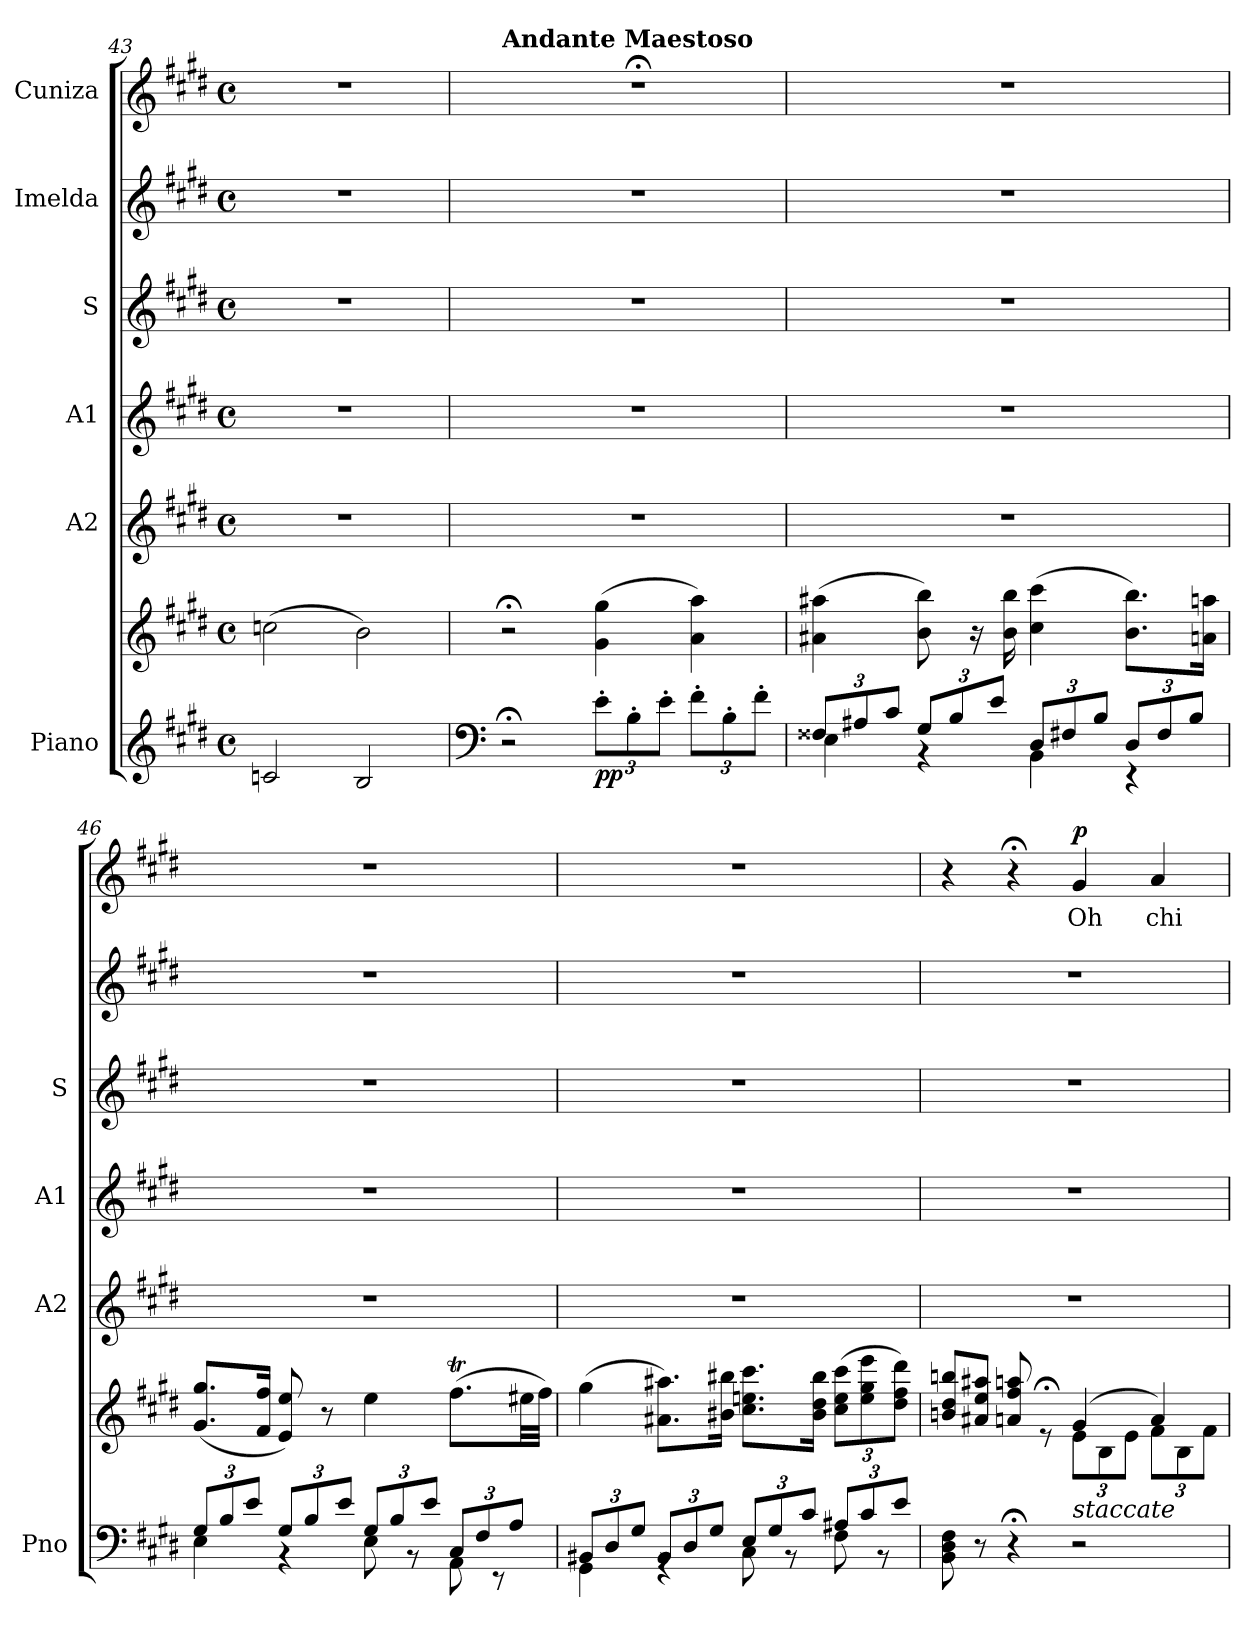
**kern	**kern	**dynam	**kern	**kern	**kern	**kern	**kern	**text	**dynam
*part6	*part6	*part6	*part5	*part4	*part3	*part2	*part1	*part1	*part1
*staff7	*staff6	*staff6/7	*staff5	*staff4	*staff3	*staff2	*staff1	*staff1	*staff1
*I"Piano	*	*	*I"A2	*I"A1	*I"S	*I"Imelda	*I"Cuniza	*	*
*I'Pno	*	*	*I'A2	*I'A1	*I'S	*	*	*	*
*clefG2	*clefG2	*	*clefG2	*clefG2	*clefG2	*clefG2	*clefG2	*	*
*k[f#c#g#d#]	*k[f#c#g#d#]	*	*k[f#c#g#d#]	*k[f#c#g#d#]	*k[f#c#g#d#]	*k[f#c#g#d#]	*k[f#c#g#d#]	*	*
*M4/4	*M4/4	*	*M4/4	*M4/4	*M4/4	*M4/4	*M4/4	*	*
*met(c)	*met(c)	*	*met(c)	*met(c)	*met(c)	*met(c)	*met(c)	*	*
=43	=43	=43	=43	=43	=43	=43	=43	=43	=43
2cn/	(2ccn\	.	1r	1r	1r	1r	1r	.	.
2B/	2b\)	.	.	.	.	.	.	.	.
=44	=44	=44	=44	=44	=44	=44	=44	=44	=44
*clefF4	*	*	*	*	*	*	*	*	*
!	!	!	!	!	!	!	!LO:TX:a:B:t=Andante Maestoso	!	!
2r;<	2r;<	.	1r	1r	1r	1r	1r;<	.	.
*Xbrackettup	*	*	*	*	*	*	*	*	*
!	!	!LO:DY:b=2	!	!	!	!	!	!	!
!	!	!LO:DY:n=1:b	!	!	!	!	!	!	!
12e'\L	(4g#\ 4gg#\	p p	.	.	.	.	.	.	.
12B'\	.	.	.	.	.	.	.	.	.
12e'\J	.	.	.	.	.	.	.	.	.
12f#'\L	4a\ 4aa\)	.	.	.	.	.	.	.	.
12B'\	.	.	.	.	.	.	.	.	.
12f#'\J	.	.	.	.	.	.	.	.	.
=45	=45	=45	=45	=45	=45	=45	=45	=45	=45
*^	*	*	*	*	*	*	*	*	*
12F##X/L	4E\	(4a#X\ 4aa#X\	.	1r	1r	1r	1r	1r	.	.
12A#X/	.	.	.	.	.	.	.	.	.	.
12c#/J	.	.	.	.	.	.	.	.	.	.
12G#/L	4r	8b\ 8bb\)	.	.	.	.	.	.	.	.
12B/	.	.	.	.	.	.	.	.	.	.
.	.	16r	.	.	.	.	.	.	.	.
12e/J	.	.	.	.	.	.	.	.	.	.
.	.	16b\ 16bb\	.	.	.	.	.	.	.	.
12D#/L	4BB\	(4cc#\ 4ccc#\	.	.	.	.	.	.	.	.
12F#X/	.	.	.	.	.	.	.	.	.	.
12B/J	.	.	.	.	.	.	.	.	.	.
12D#/L	4r	8.b\ 8.bb\L)	.	.	.	.	.	.	.	.
12F#/	.	.	.	.	.	.	.	.	.	.
12B/J	.	.	.	.	.	.	.	.	.	.
.	.	16an\ 16aan\Jk	.	.	.	.	.	.	.	.
!!LO:LB:g=z
=46	=46	=46	=46	=46	=46	=46	=46	=46	=46	=46
12G#/L	4E\	(8.g#/ 8.gg#/L	.	1r	1r	1r	1r	1r	.	.
12B/	.	.	.	.	.	.	.	.	.	.
12e/J	.	.	.	.	.	.	.	.	.	.
.	.	16f#/ 16ff#/Jk	.	.	.	.	.	.	.	.
12G#/L	4r	8e/ 8ee/)	.	.	.	.	.	.	.	.
12B/	.	.	.	.	.	.	.	.	.	.
.	.	8r	.	.	.	.	.	.	.	.
12e/J	.	.	.	.	.	.	.	.	.	.
12G#/L	8E\	4ee\	.	.	.	.	.	.	.	.
12B/	.	.	.	.	.	.	.	.	.	.
.	8r	.	.	.	.	.	.	.	.	.
12e/J	.	.	.	.	.	.	.	.	.	.
12C#/L	8AA\	(8.ff#T\L	.	.	.	.	.	.	.	.
12F#/	.	.	.	.	.	.	.	.	.	.
.	8r	.	.	.	.	.	.	.	.	.
12A/J	.	.	.	.	.	.	.	.	.	.
.	.	32ee#X\LL	.	.	.	.	.	.	.	.
.	.	32ff#\JJJ)	.	.	.	.	.	.	.	.
=47	=47	=47	=47	=47	=47	=47	=47	=47	=47	=47
12BB#X/L	4GG#\	(4gg#\	.	1r	1r	1r	1r	1r	.	.
12D#/	.	.	.	.	.	.	.	.	.	.
12G#/J	.	.	.	.	.	.	.	.	.	.
12BB#/L	4rGG	8.a#X\ 8.aa#X\L)	.	.	.	.	.	.	.	.
12D#/	.	.	.	.	.	.	.	.	.	.
12G#/J	.	.	.	.	.	.	.	.	.	.
.	.	16b#X\ 16bb#X\Jk	.	.	.	.	.	.	.	.
12E/L	8C#\	8.cc#\ 8.een\ 8.ccc#\L	.	.	.	.	.	.	.	.
12G#/	.	.	.	.	.	.	.	.	.	.
.	8r	.	.	.	.	.	.	.	.	.
12c#/J	.	.	.	.	.	.	.	.	.	.
.	.	16b#\ 16dd#\ 16bb#\Jk	.	.	.	.	.	.	.	.
*	*	*Xbrackettup	*	*	*	*	*	*	*	*
12A#X/L	8F#\	(12cc#\ 12ee\ 12ccc#\L	.	.	.	.	.	.	.	.
12c#/	.	12ee\ 12gg#\ 12eee\	.	.	.	.	.	.	.	.
.	8r	.	.	.	.	.	.	.	.	.
12e/J	.	12dd#\ 12ff#\ 12ddd#\J)	.	.	.	.	.	.	.	.
*v	*v	*	*	*	*	*	*	*	*	*
=48	=48	=48	=48	=48	=48	=48	=48	=48	=48
*	*^	*	*	*	*	*	*	*	*
8BB\ 8D#\ 8F#\	8bn/ 8dd#/ 8bbn/L	2rcyy	.	1r	1r	1r	1r	4r	.	.
8r	8a#X/ 8ee/ 8aa#X/J	.	.	.	.	.	.	.	.	.
4r;<	8an/ 8ff#/ 8aan/	.	.	.	.	.	.	4r;<	.	.
.	8r;<e	.	.	.	.	.	.	.	.	.
!LO:TX:a:i:t=staccate	!	!	!	!	!	!	!	!	!	!
!	!	!	!	!	!	!	!	!	!	!LO:DY:a
2r	(4g#/	12e\L	.	.	.	.	.	4g#/	Oh	p
.	.	12B\	.	.	.	.	.	.	.	.
.	.	12e\J	.	.	.	.	.	.	.	.
.	4a/)	12f#\L	.	.	.	.	.	4a/	chi	.
.	.	12B\	.	.	.	.	.	.	.	.
.	.	12f#\J	.	.	.	.	.	.	.	.
*	*v	*v	*	*	*	*	*	*	*	*
=	=	=	=	=	=	=	=	=	=
*-	*-	*-	*-	*-	*-	*-	*-	*-	*-
